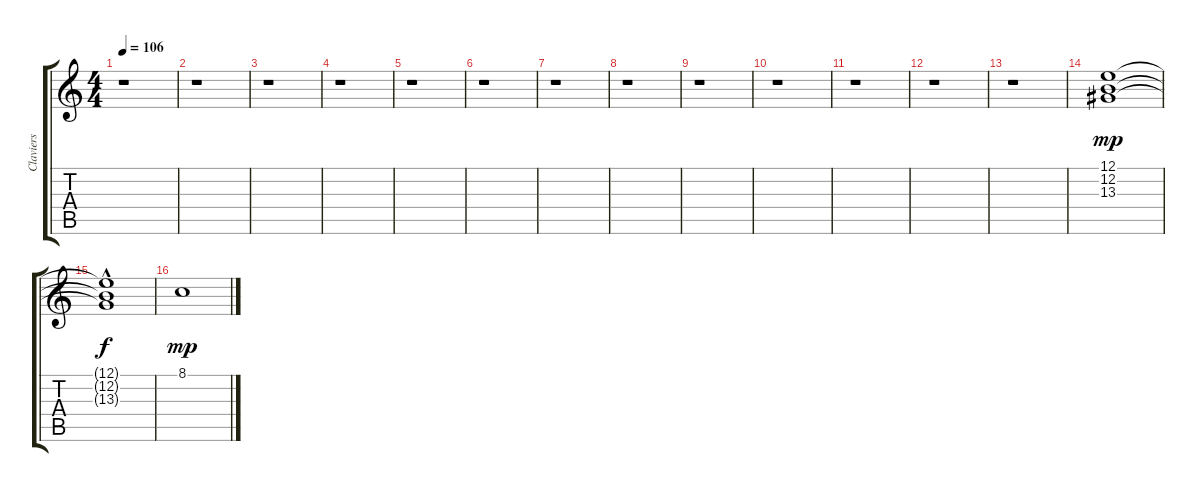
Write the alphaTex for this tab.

\track ("Claviers" "Claviers") {instrument synthstrings2}
\staff {score tabs}
\tuning (E4 B3 G3 D3 A2 E2) {hide}
\ts (4 4)
\tempo 106
\clef g2
\ks c
r.1{dy mp instrument synthstrings2} |
r.1 |
r.1 |
r.1 |
r.1 |
r.1 |
r.1 |
r.1 |
r.1 |
r.1 |
r.1 |
r.1 |
r.1 |
(12.1 12.2 13.3).1 |
(12.1{t} 12.2{hac t} 13.3{t}).1{dy f} |
8.1.1{dy mp}
